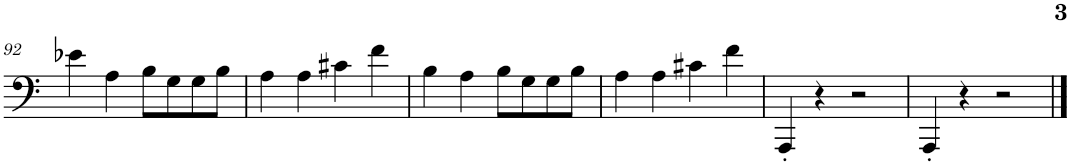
**kern
*part1
*staff1
*I"Trombone
*I'Tbn.
!!LO:PB:g=z
*clefF4
*k[]
*M4/4
=92
4e-X\
4A\
8B\L
8G\
8G\
8B\J
=93
4A\
4A\
4c#X\
4f\
=94
4B\
4A\
8B\L
8G\
8G\
8B\J
=95
4A\
4A\
4c#X\
4f\
=96
4AAA'/
4r
2r
=97
4AAA'/
4r
2r
==
*-
